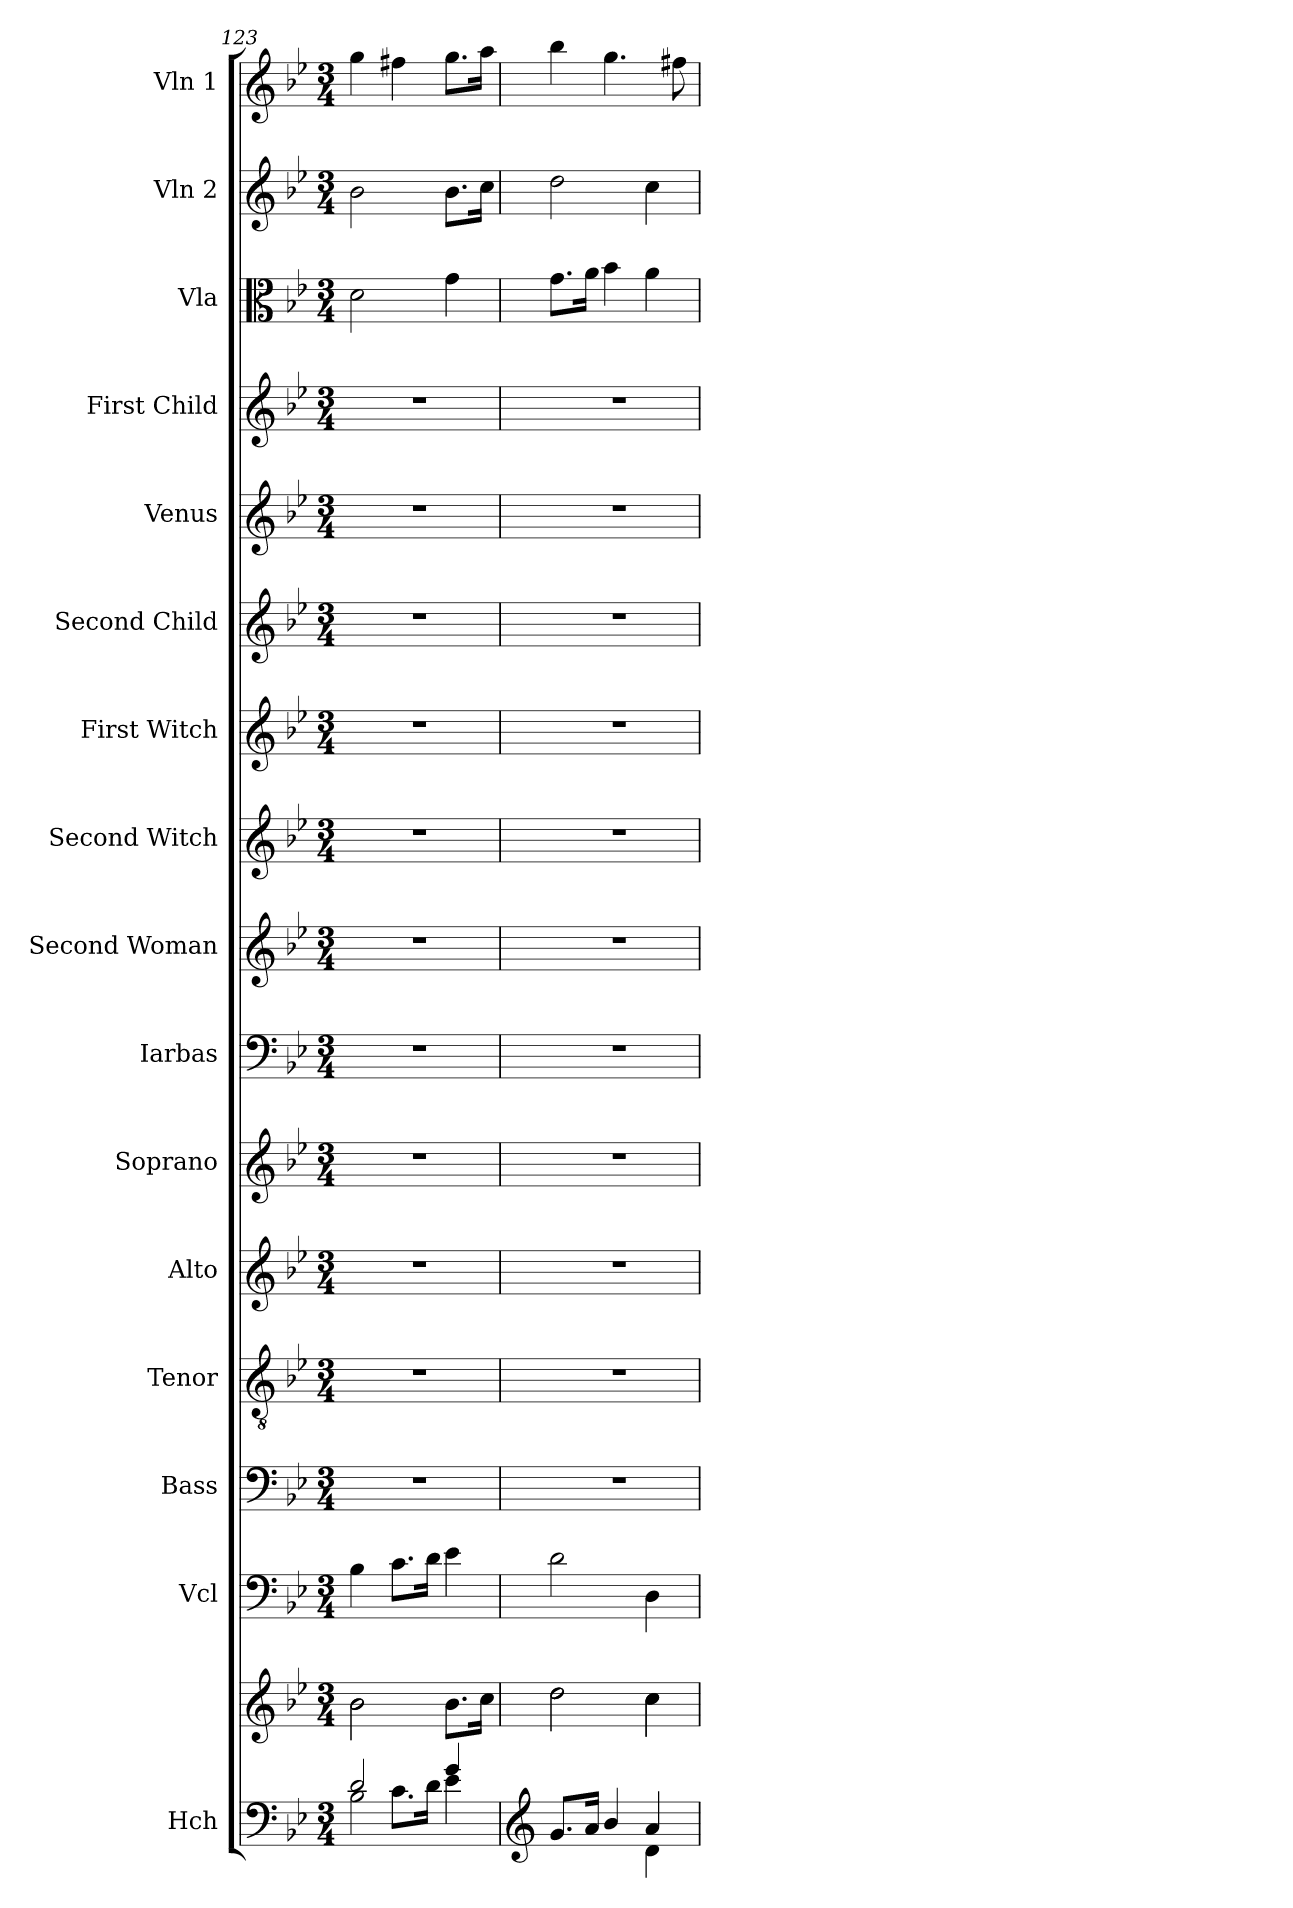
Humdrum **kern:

**kern	**kern	**kern	**kern	**kern	**kern	**kern	**kern	**kern	**kern	**kern	**kern	**kern	**kern	**kern	**kern	**kern
*part16	*part16	*part15	*part14	*part13	*part12	*part11	*part10	*part9	*part8	*part7	*part6	*part5	*part4	*part3	*part2	*part1
*staff17	*staff16	*staff15	*staff14	*staff13	*staff12	*staff11	*staff10	*staff9	*staff8	*staff7	*staff6	*staff5	*staff4	*staff3	*staff2	*staff1
*I"Hch	*	*I"Vcl	*I"Bass	*I"Tenor	*I"Alto	*I"Soprano	*I"Iarbas	*I"Second Woman	*I"Second Witch	*I"First Witch	*I"Second Child	*I"Venus	*I"First Child	*I"Vla	*I"Vln 2	*I"Vln 1
*I'Hch.	*	*I'Vc.	*I'B.	*I'T.	*I'A.	*I'S.	*I'I.	*I'2W	*I'W2.	*I'W1	*I'C2.	*I'V.	*I'C1	*I'Vla.	*I'Vln.	*I'Vln.
*clefF4	*clefG2	*clefF4	*clefF4	*clefGv2	*clefG2	*clefG2	*clefF4	*clefG2	*clefG2	*clefG2	*clefG2	*clefG2	*clefG2	*clefC3	*clefG2	*clefG2
*k[b-e-]	*k[b-e-]	*k[b-e-]	*k[b-e-]	*k[b-e-]	*k[b-e-]	*k[b-e-]	*k[b-e-]	*k[b-e-]	*k[b-e-]	*k[b-e-]	*k[b-e-]	*k[b-e-]	*k[b-e-]	*k[b-e-]	*k[b-e-]	*k[b-e-]
*M3/4	*M3/4	*M3/4	*M3/4	*M3/4	*M3/4	*M3/4	*M3/4	*M3/4	*M3/4	*M3/4	*M3/4	*M3/4	*M3/4	*M3/4	*M3/4	*M3/4
=123	=123	=123	=123	=123	=123	=123	=123	=123	=123	=123	=123	=123	=123	=123	=123	=123
*^	*^	*	*	*	*	*	*	*	*	*	*	*	*	*	*	*
*	*^	*	*	*	*	*	*	*	*	*	*	*	*	*	*	*	*	*
2d/	2B-\	4ryy	2b-\	2b-\	4B-\	2.r	2.r	2.r	2.r	2.r	2.r	2.r	2.r	2.r	2.r	2.r	2d\	2b-\	4gg\
.	.	8.c\L	.	.	8.c\L	.	.	.	.	.	.	.	.	.	.	.	.	.	4ff#X\
.	.	16d\Jk	.	.	16d\Jk	.	.	.	.	.	.	.	.	.	.	.	.	.	.
4g/	4e-\	4ryy	8.b-\L	4ryy	4e-\	.	.	.	.	.	.	.	.	.	.	.	4g\	8.b-\L	8.gg\L
.	.	.	16cc\Jk	.	.	.	.	.	.	.	.	.	.	.	.	.	.	16cc\Jk	16aa\Jk
*v	*v	*v	*	*	*	*	*	*	*	*	*	*	*	*	*	*	*	*	*
=124	=124	=124	=124	=124	=124	=124	=124	=124	=124	=124	=124	=124	=124	=124	=124	=124	=124
*clefG2	*	*	*	*	*	*	*	*	*	*	*	*	*	*	*	*	*
*^	*	*	*	*	*	*	*	*	*	*	*	*	*	*	*	*	*
8.g/L	2ryy	2dd\	2dd\	2d\	2.r	2.r	2.r	2.r	2.r	2.r	2.r	2.r	2.r	2.r	2.r	8.g\L	2dd\	4bb-\
16a/Jk	.	.	.	.	.	.	.	.	.	.	.	.	.	.	.	16a\Jk	.	.
4b-/	.	.	.	.	.	.	.	.	.	.	.	.	.	.	.	4b-\	.	4.gg\
4a/	4d\	4cc\	4cc\	4D\	.	.	.	.	.	.	.	.	.	.	.	4a\	4cc\	.
.	.	.	.	.	.	.	.	.	.	.	.	.	.	.	.	.	.	8ff#X\
*v	*v	*	*	*	*	*	*	*	*	*	*	*	*	*	*	*	*	*
*	*v	*v	*	*	*	*	*	*	*	*	*	*	*	*	*	*	*
=	=	=	=	=	=	=	=	=	=	=	=	=	=	=	=	=
*-	*-	*-	*-	*-	*-	*-	*-	*-	*-	*-	*-	*-	*-	*-	*-	*-
